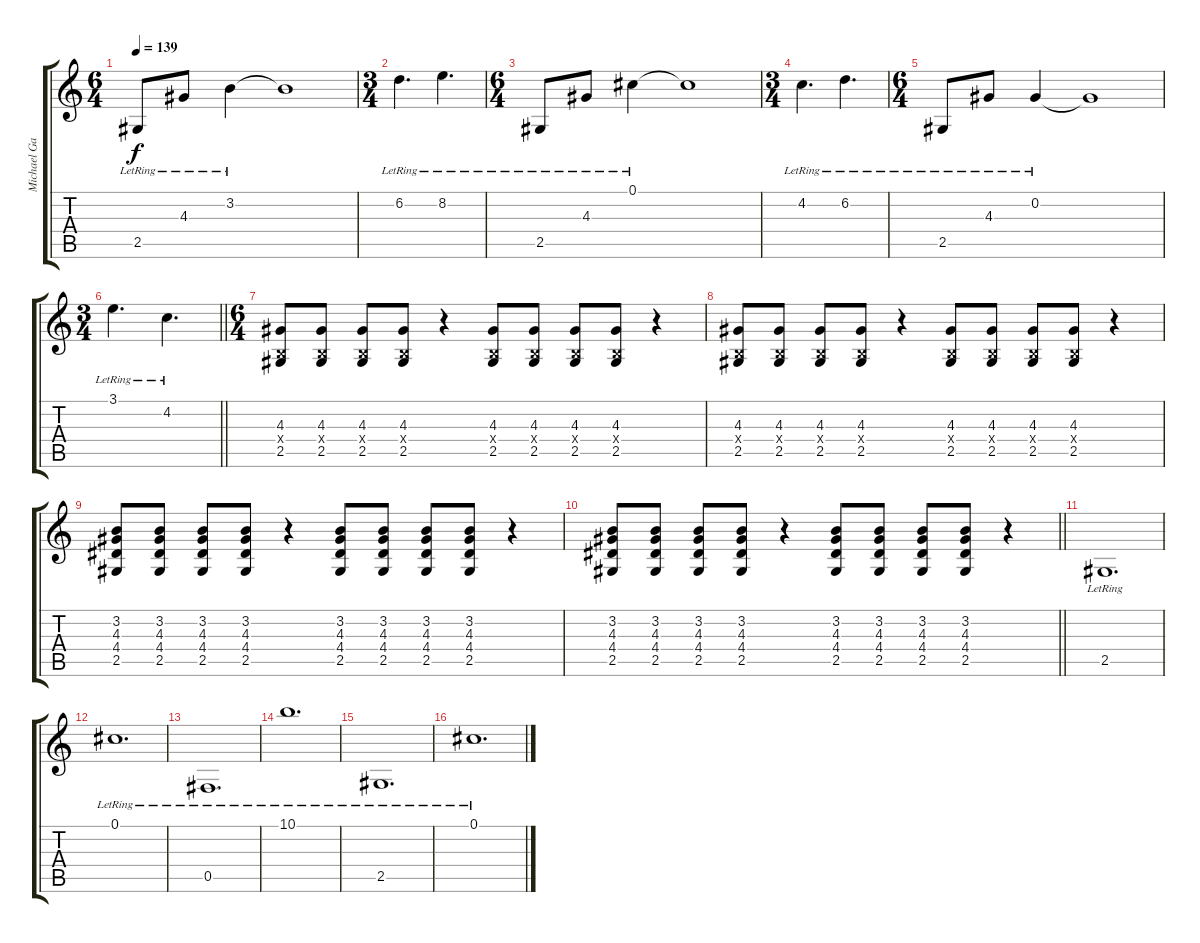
\track ("Michael Gallagher" "Michael Ga") {instrument distortionguitar}
\staff {score tabs}
\tuning (Db4 Ab3 E3 B2 Gb2 B1) {hide}
\ts (6 4)
\tempo 139
\clef g2
\ks c
2.5{lr}.8{dy f} 4.3{lr}.8 3.2{lr}.4 3.2{t}.1 |
\ts (3 4)
6.2{lr}.4{d} 8.2{lr}.4{d} |
\ts (6 4)
2.5{lr}.8 4.3{lr}.8 0.1{lr}.4 0.1{t}.1 |
\ts (3 4)
4.2{lr}.4{d} 6.2{lr}.4{d} |
\ts (6 4)
2.5{lr}.8 4.3{lr}.8 0.2{lr}.4 0.2{t}.1 |
\ts (3 4)
\barLineRight lightlight
3.1{lr}.4{d} 4.2{lr}.4{d} |
\ts (6 4)
\section ("" "")
(4.3 0.4{x} 2.5).8{instrument distortionguitar} (4.3 0.4{x} 2.5).8 (4.3 0.4{x} 2.5).8 (4.3 0.4{x} 2.5).8 r.4 (4.3 0.4{x} 2.5).8 (4.3 0.4{x} 2.5).8 (4.3 0.4{x} 2.5).8 (4.3 0.4{x} 2.5).8 r.4 |
(4.3 0.4{x} 2.5).8 (4.3 0.4{x} 2.5).8 (4.3 0.4{x} 2.5).8 (4.3 0.4{x} 2.5).8 r.4 (4.3 0.4{x} 2.5).8 (4.3 0.4{x} 2.5).8 (4.3 0.4{x} 2.5).8 (4.3 0.4{x} 2.5).8 r.4 |
(3.2 4.3 4.4 2.5).8 (3.2 4.3 4.4 2.5).8 (3.2 4.3 4.4 2.5).8 (3.2 4.3 4.4 2.5).8 r.4 (3.2 4.3 4.4 2.5).8 (3.2 4.3 4.4 2.5).8 (3.2 4.3 4.4 2.5).8 (3.2 4.3 4.4 2.5).8 r.4 |
\barLineRight lightlight
(3.2 4.3 4.4 2.5).8 (3.2 4.3 4.4 2.5).8 (3.2 4.3 4.4 2.5).8 (3.2 4.3 4.4 2.5).8 r.4 (3.2 4.3 4.4 2.5).8 (3.2 4.3 4.4 2.5).8 (3.2 4.3 4.4 2.5).8 (3.2 4.3 4.4 2.5).8 r.4 |
\section ("" "")
2.5{lr}.1{d instrument electricguitarjazz} |
0.1{lr}.1{d} |
0.5{lr}.1{d} |
10.1{lr}.1{d} |
2.5{lr}.1{d} |
0.1{lr}.1{d}
